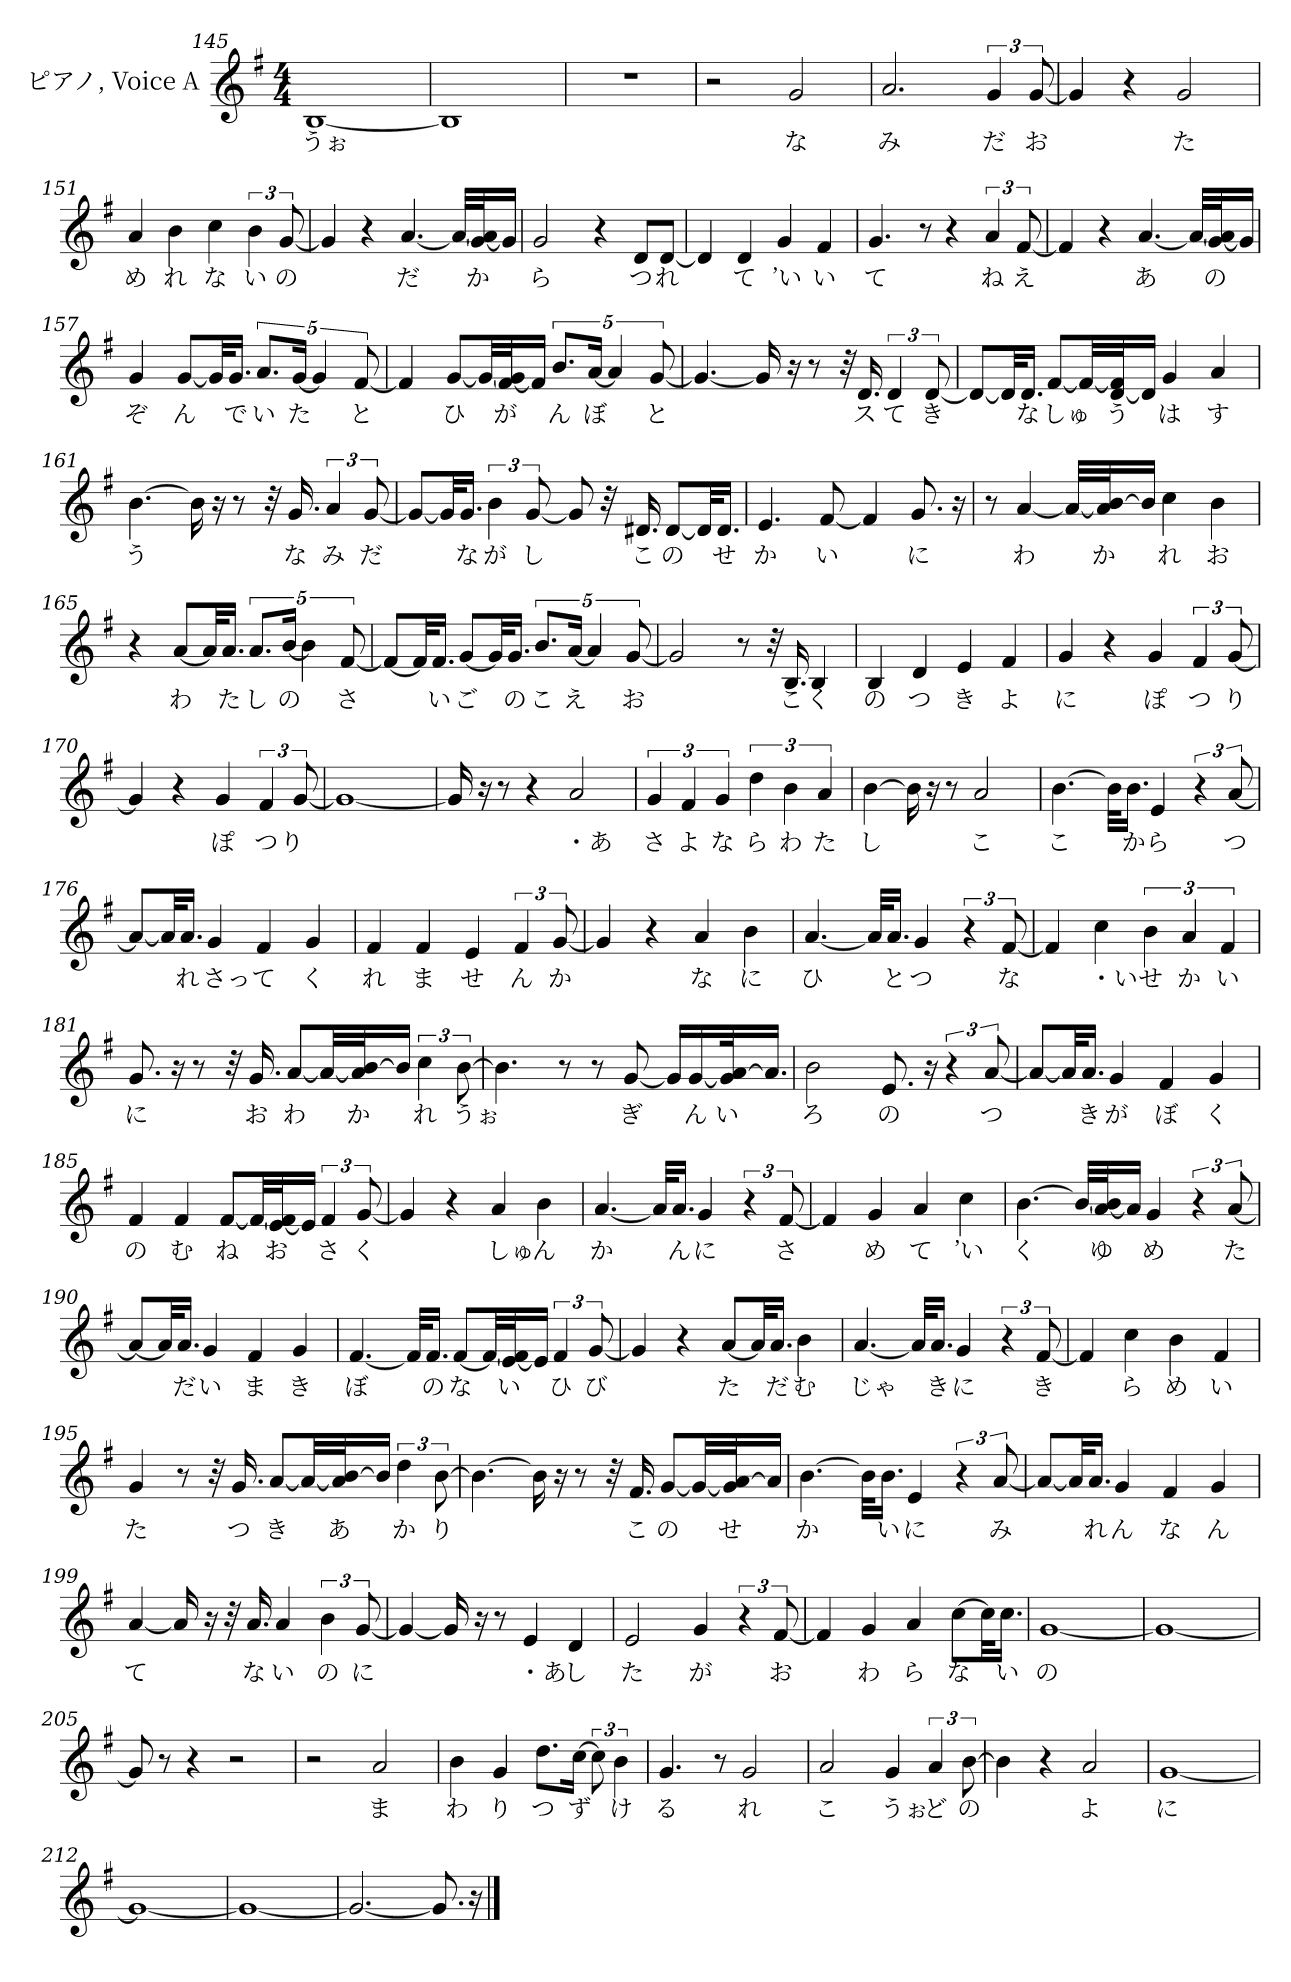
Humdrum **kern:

**kern	**text
*part1	*part1
*staff1	*staff1
*I"ピアノ, Voice A	*
*clefG2	*
*k[f#]	*
*M4/4	*
=145	=145
!	!LO:LY:b
[1B	うぉ
=146	=146
1B]	.
=147	=147
1r	.
=148	=148
2r	.
!	!LO:LY:b
2g/	な
=149	=149
!	!LO:LY:b
2.a/	み
!	!LO:LY:b
6g/	だ
!	!LO:LY:b
[12g/	お
=150	=150
4g/]	.
4r	.
!	!LO:LY:b
2g/	た
=151	=151
!	!LO:LY:b
4a/	め
!	!LO:LY:b
4b\	れ
!	!LO:LY:b
4cc\	な
!	!LO:LY:b
6b\	い
!	!LO:LY:b
[12g/	の
!!LO:PB:g=z
=152	=152
4g/]	.
4r	.
!	!LO:LY:b
[4.a/	だ
32a/LLL_	.
!	!LO:LY:b
[32g/ 32a/]J	か
16g/JJ]	.
=153	=153
!	!LO:LY:b
2g/	ら
4r	.
!	!LO:LY:b
8d/L	つ
!	!LO:LY:b
[8d/J	れ
=154	=154
4d/]	.
!	!LO:LY:b
4d/	て
!	!LO:LY:b
4g/	’い
!	!LO:LY:b
4f#/	い
=155	=155
!	!LO:LY:b
4.g/	て
8r	.
4r	.
!	!LO:LY:b
6a/	ね
!	!LO:LY:b
[12f#/	え
=156	=156
4f#/]	.
4r	.
!	!LO:LY:b
[4.a/	あ
32a/LLL_	.
!	!LO:LY:b
[32g/ 32a/]J	の
16g/JJ]	.
=157	=157
!	!LO:LY:b
4g/	ぞ
!	!LO:LY:b
[8g/L	ん
32g/KL]	.
!	!LO:LY:b
16.g/JJ	で
!	!LO:LY:b
10.a/L	い
!	!LO:LY:b
[20g/Jk	た
5g/]	.
!	!LO:LY:b
[10f#/	と
!!LO:LB:g=z
=158	=158
4f#/]	.
!	!LO:LY:b
[8g/L	ひ
32g/LL_	.
!	!LO:LY:b
[32f#/ 32g/]J	が
16f#/JJ]	.
!	!LO:LY:b
10.b/L	ん
!	!LO:LY:b
[20a/Jk	ぼ
5a/]	.
!	!LO:LY:b
[10g/	と
=159	=159
4.g/_	.
16g/]	.
16r	.
8r	.
32r	.
!	!LO:LY:b
16.d/	ス
!	!LO:LY:b
6d/	て
!	!LO:LY:b
[12d/	き
=160	=160
8d/L_	.
32d/KL]	.
!	!LO:LY:b
16.d/JJ	な
!	!LO:LY:b
[8f#/L	しゅ
32f#/LL_	.
!	!LO:LY:b
[32d/ 32f#/]J	う
16d/JJ]	.
!	!LO:LY:b
4g/	は
!	!LO:LY:b
4a/	す
=161	=161
!	!LO:LY:b
[4.b\	う
16b\]	.
16r	.
8r	.
32r	.
!	!LO:LY:b
16.g/	な
!	!LO:LY:b
6a/	み
!	!LO:LY:b
[12g/	だ
!!LO:LB:g=z
=162	=162
8g/L_	.
32g/KL]	.
!	!LO:LY:b
16.g/JJ	な
!	!LO:LY:b
6b\	が
!	!LO:LY:b
[12g/	し
8g/]	.
32r	.
!	!LO:LY:b
16.d#X/	こ
!	!LO:LY:b
[8d#/L	の
32d#/KL]	.
!	!LO:LY:b
16.d#/JJ	せ
=163	=163
!	!LO:LY:b
4.e/	か
!	!LO:LY:b
[8f#/	い
4f#/]	.
!	!LO:LY:b
8.g/	に
16r	.
=164	=164
8r	.
!	!LO:LY:b
[4a/	わ
32a/LLL_	.
!	!LO:LY:b
32a/] [32b/J	か
16b/JJ]	.
!	!LO:LY:b
4cc\	れ
!	!LO:LY:b
4b\	お
=165	=165
4r	.
!	!LO:LY:b
[8a/L	わ
32a/KL]	.
!	!LO:LY:b
16.a/JJ	た
!	!LO:LY:b
10.a/L	し
!	!LO:LY:b
[20b/Jk	の
5b\]	.
!	!LO:LY:b
[10f#/	さ
!!LO:LB:g=z
=166	=166
8f#/L_	.
32f#/KL]	.
!	!LO:LY:b
16.f#/JJ	い
!	!LO:LY:b
[8g/L	ご
32g/KL]	.
!	!LO:LY:b
16.g/JJ	の
!	!LO:LY:b
10.b/L	こ
!	!LO:LY:b
[20a/Jk	え
5a/]	.
!	!LO:LY:b
[10g/	お
=167	=167
2g/]	.
8r	.
32r	.
!	!LO:LY:b
16.B/	こ
!	!LO:LY:b
4B/	く
=168	=168
!	!LO:LY:b
4B/	の
!	!LO:LY:b
4d/	つ
!	!LO:LY:b
4e/	き
!	!LO:LY:b
4f#/	よ
=169	=169
!	!LO:LY:b
4g/	に
4r	.
!	!LO:LY:b
4g/	ぽ
!	!LO:LY:b
6f#/	つ
!	!LO:LY:b
[12g/	り
=170	=170
4g/]	.
4r	.
!	!LO:LY:b
4g/	ぽ
!	!LO:LY:b
6f#/	つ
!	!LO:LY:b
[12g/	り
=171	=171
1g_	.
=172	=172
16g/]	.
16r	.
8r	.
4r	.
!	!LO:LY:b
2a/	・あ
!!LO:LB:g=z
=173	=173
!	!LO:LY:b
6g/	さ
!	!LO:LY:b
6f#/	よ
!	!LO:LY:b
6g/	な
!	!LO:LY:b
6dd\	ら
!	!LO:LY:b
6b\	わ
!	!LO:LY:b
6a/	た
=174	=174
!	!LO:LY:b
[4b\	し
16b\]	.
16r	.
8r	.
!	!LO:LY:b
2a/	こ
=175	=175
!	!LO:LY:b
[4.b\	こ
32b\KLL]	.
!	!LO:LY:b
16.b\JJ	か
!	!LO:LY:b
4e/	ら
6r	.
!	!LO:LY:b
[12a/	つ
=176	=176
8a/L_	.
32a/KL]	.
!	!LO:LY:b
16.a/JJ	れ
!	!LO:LY:b
4g/	さっ
!	!LO:LY:b
4f#/	て
!	!LO:LY:b
4g/	く
=177	=177
!	!LO:LY:b
4f#/	れ
!	!LO:LY:b
4f#/	ま
!	!LO:LY:b
4e/	せ
!	!LO:LY:b
6f#/	ん
!	!LO:LY:b
[12g/	か
=178	=178
4g/]	.
4r	.
!	!LO:LY:b
4a/	な
!	!LO:LY:b
4b\	に
=179	=179
!	!LO:LY:b
[4.a/	ひ
32a/KLL]	.
!	!LO:LY:b
16.a/JJ	と
!	!LO:LY:b
4g/	つ
6r	.
!	!LO:LY:b
[12f#/	な
!!LO:LB:g=z
=180	=180
4f#/]	.
!	!LO:LY:b
4cc\	・い
!	!LO:LY:b
6b\	せ
!	!LO:LY:b
6a/	か
!	!LO:LY:b
6f#/	い
=181	=181
!	!LO:LY:b
8.g/	に
16r	.
8r	.
32r	.
!	!LO:LY:b
16.g/	お
!	!LO:LY:b
[8a/L	わ
32a/LL_	.
!	!LO:LY:b
32a/] [32b/J	か
16b/JJ]	.
!	!LO:LY:b
6cc\	れ
!	!LO:LY:b
[12b\	うぉ
=182	=182
4.b\]	.
8r	.
8r	.
!	!LO:LY:b
[8g/	ぎ
16g/LL]	.
!	!LO:LY:b
[16g/	ん
!	!LO:LY:b
32g/] [32a/K	い
16.a/JJ]	.
=183	=183
!	!LO:LY:b
2b\	ろ
!	!LO:LY:b
8.e/	の
16r	.
6r	.
!	!LO:LY:b
[12a/	つ
=184	=184
8a/L_	.
32a/KL]	.
!	!LO:LY:b
16.a/JJ	き
!	!LO:LY:b
4g/	が
!	!LO:LY:b
4f#/	ぼ
!	!LO:LY:b
4g/	く
!!LO:LB:g=z
=185	=185
!	!LO:LY:b
4f#/	の
!	!LO:LY:b
4f#/	む
!	!LO:LY:b
[8f#/L	ね
32f#/LL_	.
!	!LO:LY:b
[32e/ 32f#/]J	お
16e/JJ]	.
!	!LO:LY:b
6f#/	さ
!	!LO:LY:b
[12g/	く
=186	=186
4g/]	.
4r	.
!	!LO:LY:b
4a/	しゅ
!	!LO:LY:b
4b\	ん
=187	=187
!	!LO:LY:b
[4.a/	か
32a/KLL]	.
!	!LO:LY:b
16.a/JJ	ん
!	!LO:LY:b
4g/	に
6r	.
!	!LO:LY:b
[12f#/	さ
=188	=188
4f#/]	.
!	!LO:LY:b
4g/	め
!	!LO:LY:b
4a/	て
!	!LO:LY:b
4cc\	’い
=189	=189
!	!LO:LY:b
[4.b\	く
32b/LLL_	.
!	!LO:LY:b
[32a/ 32b/]J	ゆ
16a/JJ]	.
!	!LO:LY:b
4g/	め
6r	.
!	!LO:LY:b
[12a/	た
=190	=190
8a/L_	.
32a/KL]	.
!	!LO:LY:b
16.a/JJ	だ
!	!LO:LY:b
4g/	い
!	!LO:LY:b
4f#/	ま
!	!LO:LY:b
4g/	き
!!LO:LB:g=z
=191	=191
!	!LO:LY:b
[4.f#/	ぼ
32f#/KLL]	.
!	!LO:LY:b
16.f#/JJ	の
!	!LO:LY:b
[8f#/L	な
32f#/LL_	.
!	!LO:LY:b
[32e/ 32f#/]J	い
16e/JJ]	.
!	!LO:LY:b
6f#/	ひ
!	!LO:LY:b
[12g/	び
=192	=192
4g/]	.
4r	.
!	!LO:LY:b
[8a/L	た
32a/KL]	.
!	!LO:LY:b
16.a/JJ	だ
!	!LO:LY:b
4b\	む
=193	=193
!	!LO:LY:b
[4.a/	じゃ
32a/KLL]	.
!	!LO:LY:b
16.a/JJ	き
!	!LO:LY:b
4g/	に
6r	.
!	!LO:LY:b
[12f#/	き
=194	=194
4f#/]	.
!	!LO:LY:b
4cc\	ら
!	!LO:LY:b
4b\	め
!	!LO:LY:b
4f#/	い
=195	=195
!	!LO:LY:b
4g/	た
8r	.
32r	.
!	!LO:LY:b
16.g/	つ
!	!LO:LY:b
[8a/L	き
32a/LL_	.
!	!LO:LY:b
32a/] [32b/J	あ
16b/JJ]	.
!	!LO:LY:b
6dd\	か
!	!LO:LY:b
[12b\	り
!!LO:LB:g=z
=196	=196
4.b\_	.
16b\]	.
16r	.
8r	.
32r	.
!	!LO:LY:b
16.f#/	こ
!	!LO:LY:b
[8g/L	の
32g/LL_	.
!	!LO:LY:b
32g/] [32a/J	せ
16a/JJ]	.
=197	=197
!	!LO:LY:b
[4.b\	か
32b\KLL]	.
!	!LO:LY:b
16.b\JJ	い
!	!LO:LY:b
4e/	に
6r	.
!	!LO:LY:b
[12a/	み
=198	=198
8a/L_	.
32a/KL]	.
!	!LO:LY:b
16.a/JJ	れ
!	!LO:LY:b
4g/	ん
!	!LO:LY:b
4f#/	な
!	!LO:LY:b
4g/	ん
=199	=199
!	!LO:LY:b
[4a/	て
16a/]	.
16r	.
32r	.
!	!LO:LY:b
16.a/	な
!	!LO:LY:b
4a/	い
!	!LO:LY:b
6b\	の
!	!LO:LY:b
[12g/	に
=200	=200
4g/_	.
16g/]	.
16r	.
8r	.
!	!LO:LY:b
4e/	・あ
!	!LO:LY:b
4d/	し
!!LO:LB:g=z
=201	=201
!	!LO:LY:b
2e/	た
!	!LO:LY:b
4g/	が
6r	.
!	!LO:LY:b
[12f#/	お
=202	=202
4f#/]	.
!	!LO:LY:b
4g/	わ
!	!LO:LY:b
4a/	ら
!	!LO:LY:b
[8cc\L	な
32cc\KL]	.
!	!LO:LY:b
16.cc\JJ	い
=203	=203
!	!LO:LY:b
[1g	の
=204	=204
1g_	.
=205	=205
8g/]	.
8r	.
4r	.
2r	.
=206	=206
2r	.
!	!LO:LY:b
2a/	ま
=207	=207
!	!LO:LY:b
4b\	わ
!	!LO:LY:b
4g/	り
!	!LO:LY:b
8.dd\L	つ
!	!LO:LY:b
[16cc\Jk	ず
12cc\]	.
!	!LO:LY:b
6b\	け
=208	=208
!	!LO:LY:b
4.g/	る
8r	.
!	!LO:LY:b
2g/	れ
=209	=209
!	!LO:LY:b
2a/	こ
!	!LO:LY:b
4g/	うぉ
!	!LO:LY:b
6a/	ど
!	!LO:LY:b
[12b\	の
=210	=210
4b\]	.
4r	.
!	!LO:LY:b
2a/	よ
!!LO:PB:g=z
=211	=211
!	!LO:LY:b
[1g	に
=212	=212
1g_	.
=213	=213
1g_	.
=214	=214
2.g/_	.
8.g/]	.
16r	.
==	==
*-	*-
